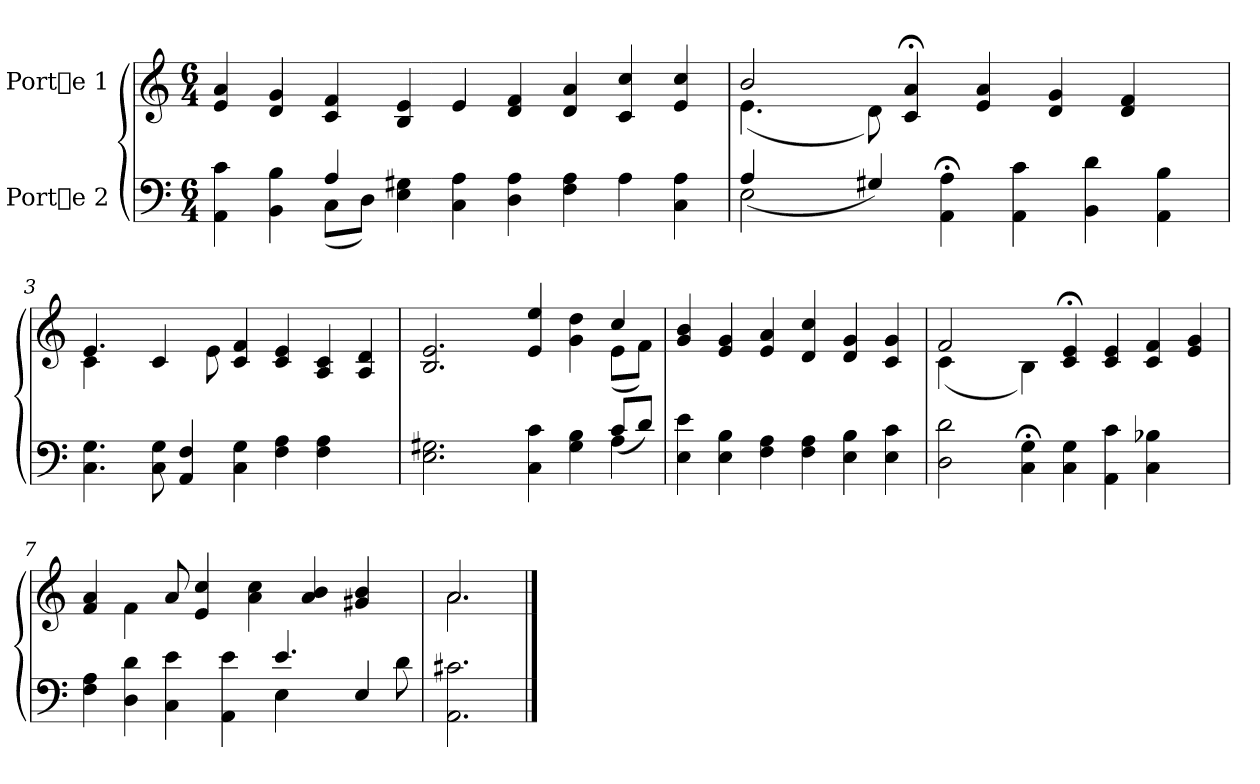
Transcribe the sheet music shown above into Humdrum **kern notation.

**kern	**kern
*part2	*part1
*staff2	*staff1
*I"Porte 2	*I"Porte 1
!!LO:PB:g=z
*stria5	*stria5
*clefF4	*clefG2
*M6/4	*M6/4
*MM110	*MM110
=1	=1
*^	*
4c\ 4AA\	2ryy	4a/ 4e/
4B\ 4BB\	.	4g/ 4d/
4A/	(>8C\L	4f/ 4c/
.	8D\J)	.
4G#X\ 4E\	1.ryy	4e/ 4B/
4A\ 4C\	.	4e/
4A\ 4D\	.	4f/ 4d/
4A\ 4F\	.	4a/ 4d/
4A\	.	4cc/ 4c/
4A\ 4C\	.	4cc/ 4e/
=2	=2	=2
*	*	*^
2E\	(>4A/	2b/	(>4.e\
.	1.ryy	.	.
.	.	.	8ryy
4G#X/)	.	8d\)	1ryy
.	.	4a/;< 4c/;<	.
4A\;< 4AA\;<	.	.	.
.	.	4a/ 4e/	.
4c\ 4AA\	.	.	.
.	.	4g/ 4d/	.
4d\ 4BB\	.	.	.
.	.	4f/ 4d/	.
4B\ 4AA\	.	.	4ryy
.	.	8ryy	.
*v	*v	*	*
!!LO:LB:g=z	!!
=3	=3	=3
4.G\ 4.C\	4.e/	4c\
.	.	1.ryy
8G\ 8C\	4c/	.
4F/ 4AA/	.	.
.	8e\	.
4G\ 4C\	4f/ 4c/	.
4A\ 4F\	4e/ 4c/	.
4A\ 4F\	4c/ 4A/	.
4ryy	4d/ 4A/	.
=4	=4	=4
*^	*	*
2.G#X\ 2.E\	4ryy	2.e/ 2.B/	4ryy
*v	*v	*	*
*	*v	*v
4c\ 4C\	4ee/ 4e/
4B\ 4G#\	4dd\ 4g\
*^	*^
4A\	(>8c/L	4cc/	(>8e\L
.	8d/J)	.	8f\J)
*v	*v	*	*
*	*v	*v
=5	=5
4e\ 4E\	4b/ 4g/
4B\ 4E\	4g/ 4e/
4A\ 4F\	4a/ 4e/
4A\ 4F\	4cc/ 4d/
4B\ 4E\	4g/ 4d/
4c\ 4E\	4g/ 4c/
!!LO:LB:g=z
=6	=6
*	*^
2d\ 2D\	2f/	(>4c\
.	.	1.ryy
4G\;< 4C\;<	4B\)	.
4G\ 4C\	4e/;< 4c/;<	.
4c\ 4AA\	4e/ 4c/	.
4B-X\ 4C\	4f/ 4c/	.
4ryy	4g/ 4e/	.
*	*v	*v
=7	=7
*^	*
4A\ 4F\	1ryy	4a/ 4f/
4d\ 4D\	.	4f\
4e\ 4C\	.	8a/
.	.	4cc/ 4e/
4e\ 4AA\	.	.
.	.	4cc\ 4a\
4.e/	4E\	.
.	.	4b/ 4a/
.	2ryy	.
4E/	.	4b/ 4g#X/
8d\	.	8ryy
*v	*v	*
=8	=8
*	*^
2.c#X\ 2.AA\	2.a/	2.a\
*	*v	*v
==	==
*-	*-
